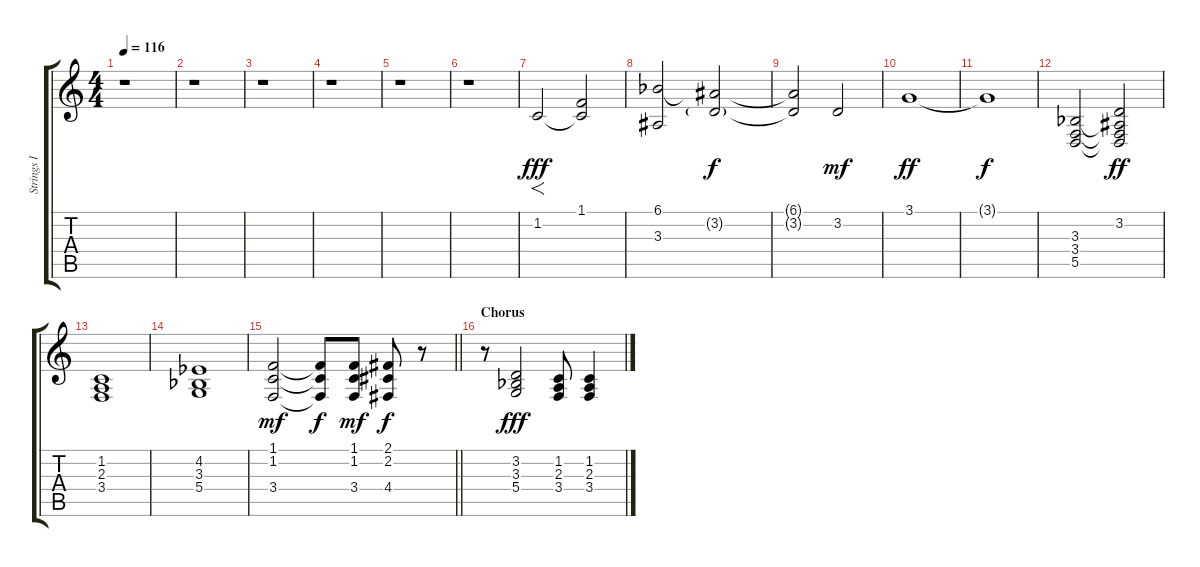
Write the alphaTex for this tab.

\track ("Strings I" "Strings I") {instrument stringensemble1}
\staff {score tabs}
\tuning (E4 B3 G3 D3 A2 E2) {hide}
\ts (4 4)
\tempo 116
\clef g2
\ks c
r.1{dy fff} |
r.1 |
r.1 |
r.1 |
r.1 |
r.1 |
1.2.2{f} (1.1 1.2{t}).2 |
(6.1{acc b} 3.3).2 (6.1{t} 3.2{g}).2{dy f} |
(6.1{t} 3.2{t}).2 3.2.2{dy mf} |
3.1.1{dy ff} |
3.1{t}.1{dy f volume 10} |
(3.3{acc b} 3.4 5.5).2{volume 10} (3.2 3.3{t} 3.4{t} 5.5{t}).2{dy ff} |
(1.2 2.3 3.4).1 |
(4.2{acc b} 3.3{acc b} 5.4).1 |
\barLineRight lightlight
(1.1 1.2 3.4).2{dy mf} (1.1{t} 1.2{t} 3.4{t}).8{dy f} (1.1 1.2 3.4).8{dy mf} (2.1 2.2 4.4).8{dy f} r.8 |
\section ("" "Chorus")
r.8 (3.2 3.3{acc b} 5.4).2{dy fff volume 9} (1.2 2.3 3.4).8 (1.2 2.3 3.4).4
